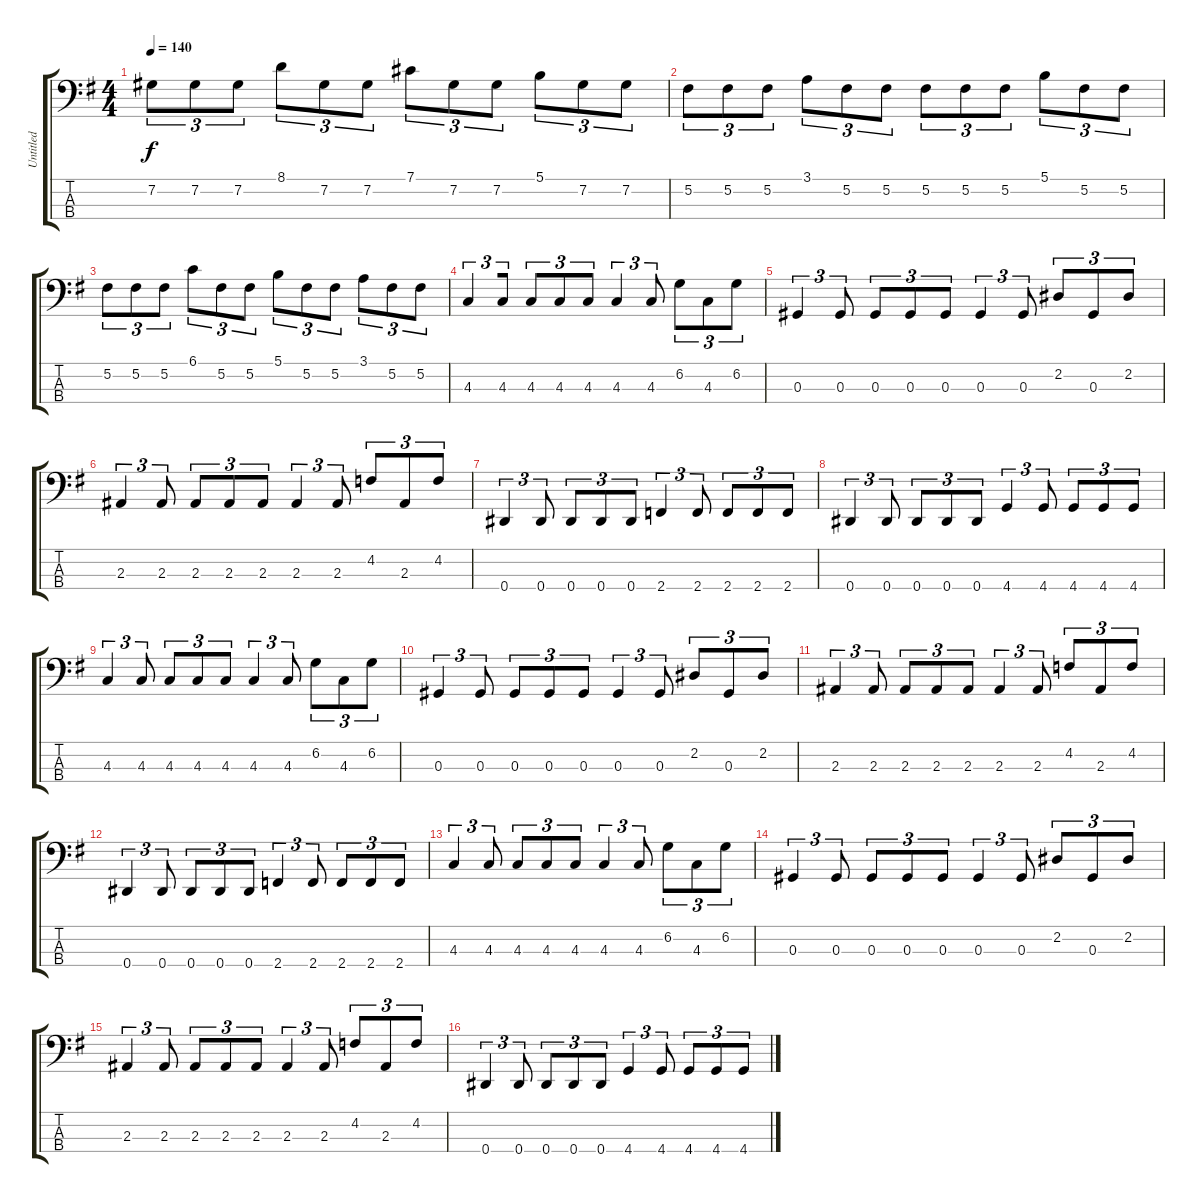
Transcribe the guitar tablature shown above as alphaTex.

\track ("Untitled" "Untitled") {instrument electricbassfinger}
\staff {score tabs}
\tuning (Gb2 Db2 Ab1 Eb1) {hide}
\ts (4 4)
\tempo 140
\clef f4
\ks g
7.2.8{tu (3 2) dy f} 7.2.8{tu (3 2)} 7.2.8{tu (3 2)} 8.1.8{tu (3 2)} 7.2.8{tu (3 2)} 7.2.8{tu (3 2)} 7.1.8{tu (3 2)} 7.2.8{tu (3 2)} 7.2.8{tu (3 2)} 5.1.8{tu (3 2)} 7.2.8{tu (3 2)} 7.2.8{tu (3 2)} |
5.2.8{tu (3 2)} 5.2.8{tu (3 2)} 5.2.8{tu (3 2)} 3.1.8{tu (3 2)} 5.2.8{tu (3 2)} 5.2.8{tu (3 2)} 5.2.8{tu (3 2)} 5.2.8{tu (3 2)} 5.2.8{tu (3 2)} 5.1.8{tu (3 2)} 5.2.8{tu (3 2)} 5.2.8{tu (3 2)} |
5.2.8{tu (3 2)} 5.2.8{tu (3 2)} 5.2.8{tu (3 2)} 6.1.8{tu (3 2)} 5.2.8{tu (3 2)} 5.2.8{tu (3 2)} 5.1.8{tu (3 2)} 5.2.8{tu (3 2)} 5.2.8{tu (3 2)} 3.1.8{tu (3 2)} 5.2.8{tu (3 2)} 5.2.8{tu (3 2)} |
4.3.4{tu (3 2) beam merge} 4.3.8{tu (3 2)} 4.3.8{tu (3 2)} 4.3.8{tu (3 2)} 4.3.8{tu (3 2)} 4.3.4{tu (3 2)} 4.3.8{tu (3 2)} 6.2.8{tu (3 2)} 4.3.8{tu (3 2)} 6.2.8{tu (3 2)} |
0.3.4{tu (3 2)} 0.3.8{tu (3 2)} 0.3.8{tu (3 2)} 0.3.8{tu (3 2)} 0.3.8{tu (3 2)} 0.3.4{tu (3 2)} 0.3.8{tu (3 2)} 2.2.8{tu (3 2)} 0.3.8{tu (3 2)} 2.2.8{tu (3 2)} |
2.3.4{tu (3 2)} 2.3.8{tu (3 2)} 2.3.8{tu (3 2)} 2.3.8{tu (3 2)} 2.3.8{tu (3 2)} 2.3.4{tu (3 2)} 2.3.8{tu (3 2)} 4.2.8{tu (3 2)} 2.3.8{tu (3 2)} 4.2.8{tu (3 2)} |
0.4.4{tu (3 2)} 0.4.8{tu (3 2)} 0.4.8{tu (3 2)} 0.4.8{tu (3 2)} 0.4.8{tu (3 2)} 2.4.4{tu (3 2)} 2.4.8{tu (3 2)} 2.4.8{tu (3 2)} 2.4.8{tu (3 2)} 2.4.8{tu (3 2)} |
0.4.4{tu (3 2)} 0.4.8{tu (3 2)} 0.4.8{tu (3 2)} 0.4.8{tu (3 2)} 0.4.8{tu (3 2)} 4.4.4{tu (3 2)} 4.4.8{tu (3 2)} 4.4.8{tu (3 2)} 4.4.8{tu (3 2)} 4.4.8{tu (3 2)} |
4.3.4{tu (3 2)} 4.3.8{tu (3 2)} 4.3.8{tu (3 2)} 4.3.8{tu (3 2)} 4.3.8{tu (3 2)} 4.3.4{tu (3 2)} 4.3.8{tu (3 2)} 6.2.8{tu (3 2)} 4.3.8{tu (3 2)} 6.2.8{tu (3 2)} |
0.3.4{tu (3 2)} 0.3.8{tu (3 2)} 0.3.8{tu (3 2)} 0.3.8{tu (3 2)} 0.3.8{tu (3 2)} 0.3.4{tu (3 2)} 0.3.8{tu (3 2)} 2.2.8{tu (3 2)} 0.3.8{tu (3 2)} 2.2.8{tu (3 2)} |
2.3.4{tu (3 2)} 2.3.8{tu (3 2)} 2.3.8{tu (3 2)} 2.3.8{tu (3 2)} 2.3.8{tu (3 2)} 2.3.4{tu (3 2)} 2.3.8{tu (3 2)} 4.2.8{tu (3 2)} 2.3.8{tu (3 2)} 4.2.8{tu (3 2)} |
0.4.4{tu (3 2)} 0.4.8{tu (3 2)} 0.4.8{tu (3 2)} 0.4.8{tu (3 2)} 0.4.8{tu (3 2)} 2.4.4{tu (3 2)} 2.4.8{tu (3 2)} 2.4.8{tu (3 2)} 2.4.8{tu (3 2)} 2.4.8{tu (3 2)} |
4.3.4{tu (3 2)} 4.3.8{tu (3 2)} 4.3.8{tu (3 2)} 4.3.8{tu (3 2)} 4.3.8{tu (3 2)} 4.3.4{tu (3 2)} 4.3.8{tu (3 2)} 6.2.8{tu (3 2)} 4.3.8{tu (3 2)} 6.2.8{tu (3 2)} |
0.3.4{tu (3 2)} 0.3.8{tu (3 2)} 0.3.8{tu (3 2)} 0.3.8{tu (3 2)} 0.3.8{tu (3 2)} 0.3.4{tu (3 2)} 0.3.8{tu (3 2)} 2.2.8{tu (3 2)} 0.3.8{tu (3 2)} 2.2.8{tu (3 2)} |
2.3.4{tu (3 2)} 2.3.8{tu (3 2)} 2.3.8{tu (3 2)} 2.3.8{tu (3 2)} 2.3.8{tu (3 2)} 2.3.4{tu (3 2)} 2.3.8{tu (3 2)} 4.2.8{tu (3 2)} 2.3.8{tu (3 2)} 4.2.8{tu (3 2)} |
0.4.4{tu (3 2)} 0.4.8{tu (3 2)} 0.4.8{tu (3 2)} 0.4.8{tu (3 2)} 0.4.8{tu (3 2)} 4.4.4{tu (3 2)} 4.4.8{tu (3 2)} 4.4.8{tu (3 2)} 4.4.8{tu (3 2)} 4.4.8{tu (3 2)}
